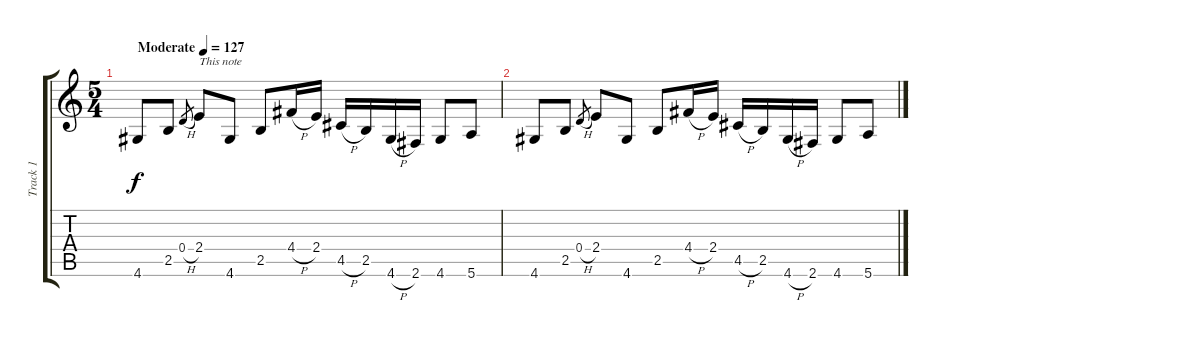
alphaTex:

\track ("Track 1" "Track 1") {instrument acousticguitarsteel}
\staff {score tabs}
\tuning (E4 B3 G3 D3 A2 E2) {hide}
\ts (5 4)
\tempo (127 "Moderate")
\clef g2
\ks c
4.6.8{dy f instrument acousticguitarsteel} 2.5.8 0.4{h}.8{gr} 2.4.8{txt "This note"} 4.6.8 2.5.8 4.4{h}.16 2.4.16 4.5{h}.16 2.5.16 4.6{h}.16 2.6.16 4.6.8 5.6.8 |
4.6.8 2.5.8 0.4{h}.8{gr} 2.4.8 4.6.8 2.5.8 4.4{h}.16 2.4.16 4.5{h}.16 2.5.16 4.6{h}.16 2.6.16 4.6.8 5.6.8
